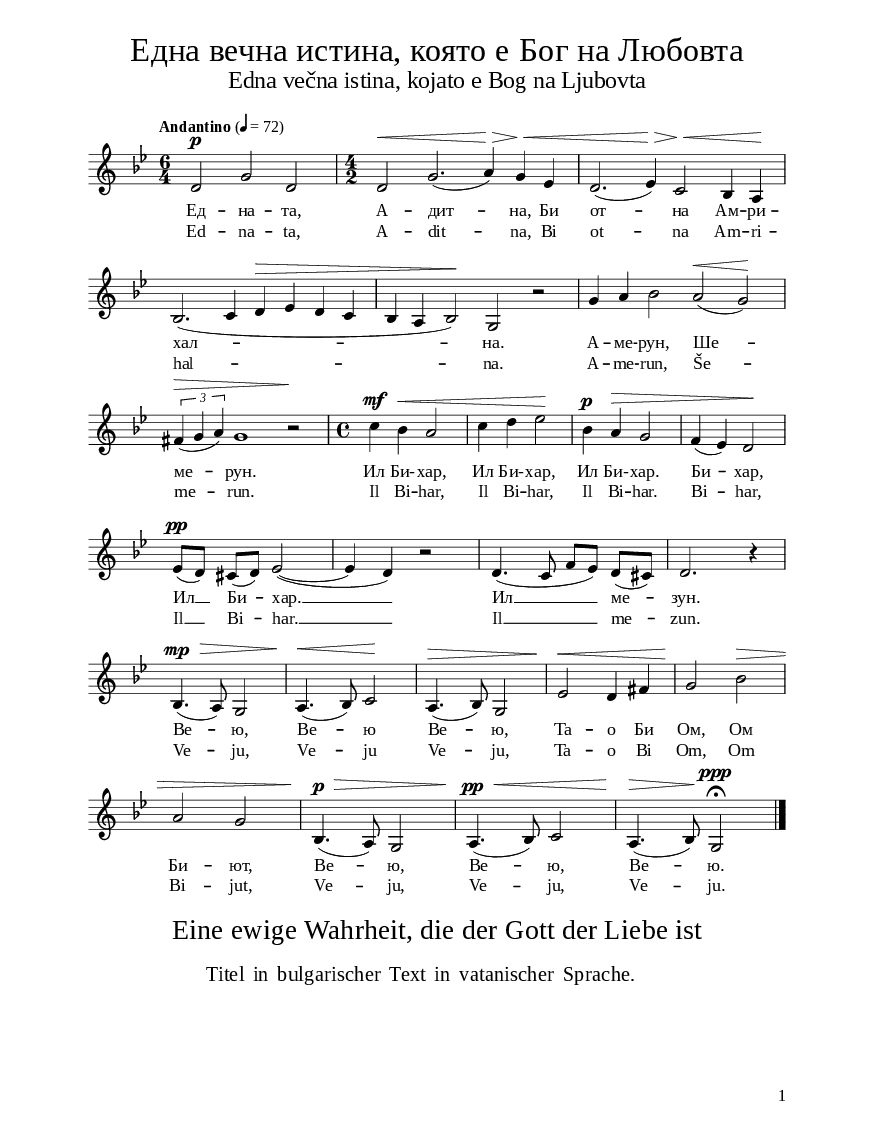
\version "2.24.1"

% include paper part and global functions
\include "include/globals.ily"

\bookpart {
  \label #'ref201
  \tocItem \markup "Една вечна истина... – Edna večna istina..."
  \include "include/bookpart-paper.ily"
  \score {
    \include "include/score-layout.ily"

    \new Voice \relative c' {
      \clef treble
      \key g \minor
      \time 6/4
      \tempoFunc "Andantino" 4 "72"
      \autoBeamOff
      d2^\p  g2  d2 | % 2
      \time 4/2  | % 2
      d2^\<  g2. (  a4 ) \! \>  g4 \!
      \<  es4 | % 3
      d2. (  es4 ) \! \>  c2 \! \<
      bes4  a4\!  \break | % 4
      bes2. (\!  c4  d4^\>  es4
      d4  c4 | % 5
      bes4  a4  bes2 ) \!  g2 r2 | % 6
      g'4  a4  bes2  a2 (^\<  g2\!
      ) \break | % 7
      \times 2/3  {
        fis4 ( \!^\>  g4  a4 )
      }
      g1 r2 \! | % 8
      \time 4/4  | % 8
      c4^\mf  bes4^\<  a2 | % 9
      c4  d4  es2 \! |
      bes4 ^\p  a4^\>  g2 | % 11
      f4 (  es4 )  d2 \! \break | % 12
      es8 ( [ ^\pp  d8 ) ]  cis8 ( [  d8) ]  es2 ( ~ | % 13
      es4  d4 ) r2 | % 14
      d4. (  c8  f8 [  es8 ) ]  d8
      ( [  cis8 ) ] | % 15
      d2. r4 \break | % 16
      bes4. ( ^\mp^\>  a8 )  g2 | % 17
      a4. ( \! \<  bes8 )  c2 \! | % 18
      a4. ( ^\>  bes8 )  g2 | % 19
      es'2 \! ^\<  d4  fis4 |
      g2 \!  bes2 ^\> \break | % 21
      a2  g2 | % 22
      bes,4. ( \! \p \>  a8 )  g2 | % 23
      a4. ( \! \pp \<  bes8 )  c2 | % 24
      a4. ( \! \>  bes8 ) \!  g2 ^\fermata ^\ppp
      \bar "|."
    }
    \addlyrics {
      Ед -- на -- та, А -- дит -- на,
      Би от -- на Ам -- ри -- хал --
      на. А -- ме -- рун, Ше -- ме --  рун.
      Ил "Би-" -- хар, Ил "Би-" -- хар, Ил "Би-"
      -- хар. Би -- хар, Ил __  Би --
      хар. __  Ил __    ме  --
      зун. Ве -- ю, Ве -- ю Ве -- ю, Та -- о Би Ом, Ом Би --
      ют, Ве -- ю, Ве -- ю, Ве --
      ю.}
     \addlyrics {
      Ed -- na -- ta, A -- dit -- na,
      Bi ot -- na Am -- ri -- hal --
      na. A -- me -- run, Še -- me --  run.
      Il Bi -- har, Il Bi -- har, Il Bi
      -- har. Bi -- har, Il __  Bi --
      har. __ Il __    me  --
      zun. Ve -- ju, Ve -- ju Ve -- ju, Ta -- o Bi Om, Om Bi --
      jut, Ve -- ju, Ve -- ju, Ve --
      ju.}

        \header {
          title = \titleFunc "Една вечна истина, която е Бог на Любовта" "Edna večna istina, kojato e Bog na Ljubovta"
        }

        \midi{}

      } % score

      % include foreign translation(s) of the song
      \version "2.24.2"

\markup \fill-line { \fontsize #deTitleFontSize "Eine ewige Wahrheit, die der Gott der Liebe ist" }
\markup \null
\markup \null
\markup \fontsize #deCoupletFontSize {
  \hspace #10
  \override #`(baseline-skip . ,deCoupletBaselineSkip)

  \column {

  \line { " " Titel in bulgarischer Text in vatanischer Sprache.}

  }
}

    } % bookpart

    % Più mosso
    %
